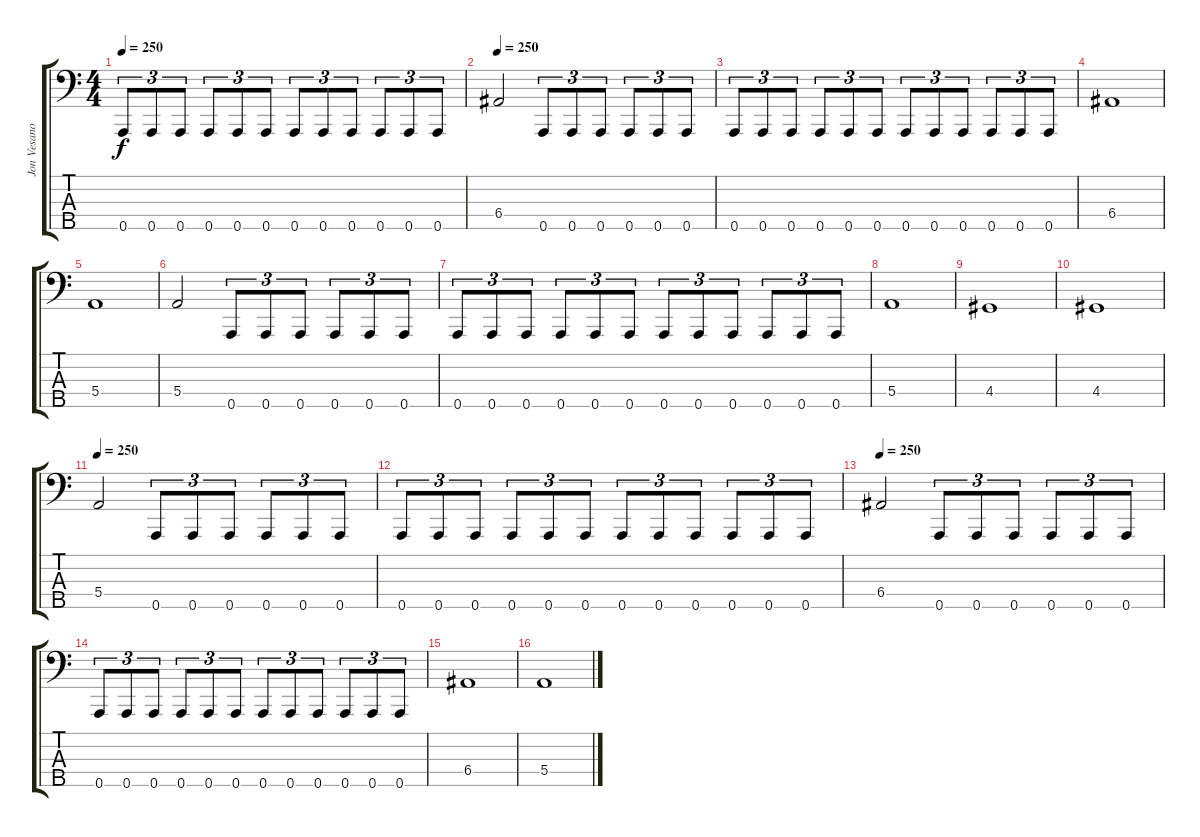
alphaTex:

\track ("Jon Vesano" "Jon Vesano") {instrument electricbasspick}
\staff {score tabs}
\tuning (G2 D2 A1 E1 A0) {hide}
\ts (4 4)
\tempo 250
\clef f4
\ks c
0.5.8{tu (3 2) dy f} 0.5.8{tu (3 2)} 0.5.8{tu (3 2)} 0.5.8{tu (3 2)} 0.5.8{tu (3 2)} 0.5.8{tu (3 2)} 0.5.8{tu (3 2)} 0.5.8{tu (3 2)} 0.5.8{tu (3 2)} 0.5.8{tu (3 2)} 0.5.8{tu (3 2)} 0.5.8{tu (3 2)} |
\tempo 250
6.4.2 0.5.8{tu (3 2)} 0.5.8{tu (3 2)} 0.5.8{tu (3 2)} 0.5.8{tu (3 2)} 0.5.8{tu (3 2)} 0.5.8{tu (3 2)} |
0.5.8{tu (3 2)} 0.5.8{tu (3 2)} 0.5.8{tu (3 2)} 0.5.8{tu (3 2)} 0.5.8{tu (3 2)} 0.5.8{tu (3 2)} 0.5.8{tu (3 2)} 0.5.8{tu (3 2)} 0.5.8{tu (3 2)} 0.5.8{tu (3 2)} 0.5.8{tu (3 2)} 0.5.8{tu (3 2)} |
6.4.1 |
5.4.1 |
5.4.2 0.5.8{tu (3 2)} 0.5.8{tu (3 2)} 0.5.8{tu (3 2)} 0.5.8{tu (3 2)} 0.5.8{tu (3 2)} 0.5.8{tu (3 2)} |
0.5.8{tu (3 2)} 0.5.8{tu (3 2)} 0.5.8{tu (3 2)} 0.5.8{tu (3 2)} 0.5.8{tu (3 2)} 0.5.8{tu (3 2)} 0.5.8{tu (3 2)} 0.5.8{tu (3 2)} 0.5.8{tu (3 2)} 0.5.8{tu (3 2)} 0.5.8{tu (3 2)} 0.5.8{tu (3 2)} |
5.4.1 |
4.4.1 |
4.4.1 |
\tempo 250
5.4.2 0.5.8{tu (3 2)} 0.5.8{tu (3 2)} 0.5.8{tu (3 2)} 0.5.8{tu (3 2)} 0.5.8{tu (3 2)} 0.5.8{tu (3 2)} |
0.5.8{tu (3 2)} 0.5.8{tu (3 2)} 0.5.8{tu (3 2)} 0.5.8{tu (3 2)} 0.5.8{tu (3 2)} 0.5.8{tu (3 2)} 0.5.8{tu (3 2)} 0.5.8{tu (3 2)} 0.5.8{tu (3 2)} 0.5.8{tu (3 2)} 0.5.8{tu (3 2)} 0.5.8{tu (3 2)} |
\tempo 250
6.4.2 0.5.8{tu (3 2)} 0.5.8{tu (3 2)} 0.5.8{tu (3 2)} 0.5.8{tu (3 2)} 0.5.8{tu (3 2)} 0.5.8{tu (3 2)} |
0.5.8{tu (3 2)} 0.5.8{tu (3 2)} 0.5.8{tu (3 2)} 0.5.8{tu (3 2)} 0.5.8{tu (3 2)} 0.5.8{tu (3 2)} 0.5.8{tu (3 2)} 0.5.8{tu (3 2)} 0.5.8{tu (3 2)} 0.5.8{tu (3 2)} 0.5.8{tu (3 2)} 0.5.8{tu (3 2)} |
6.4.1 |
5.4.1
